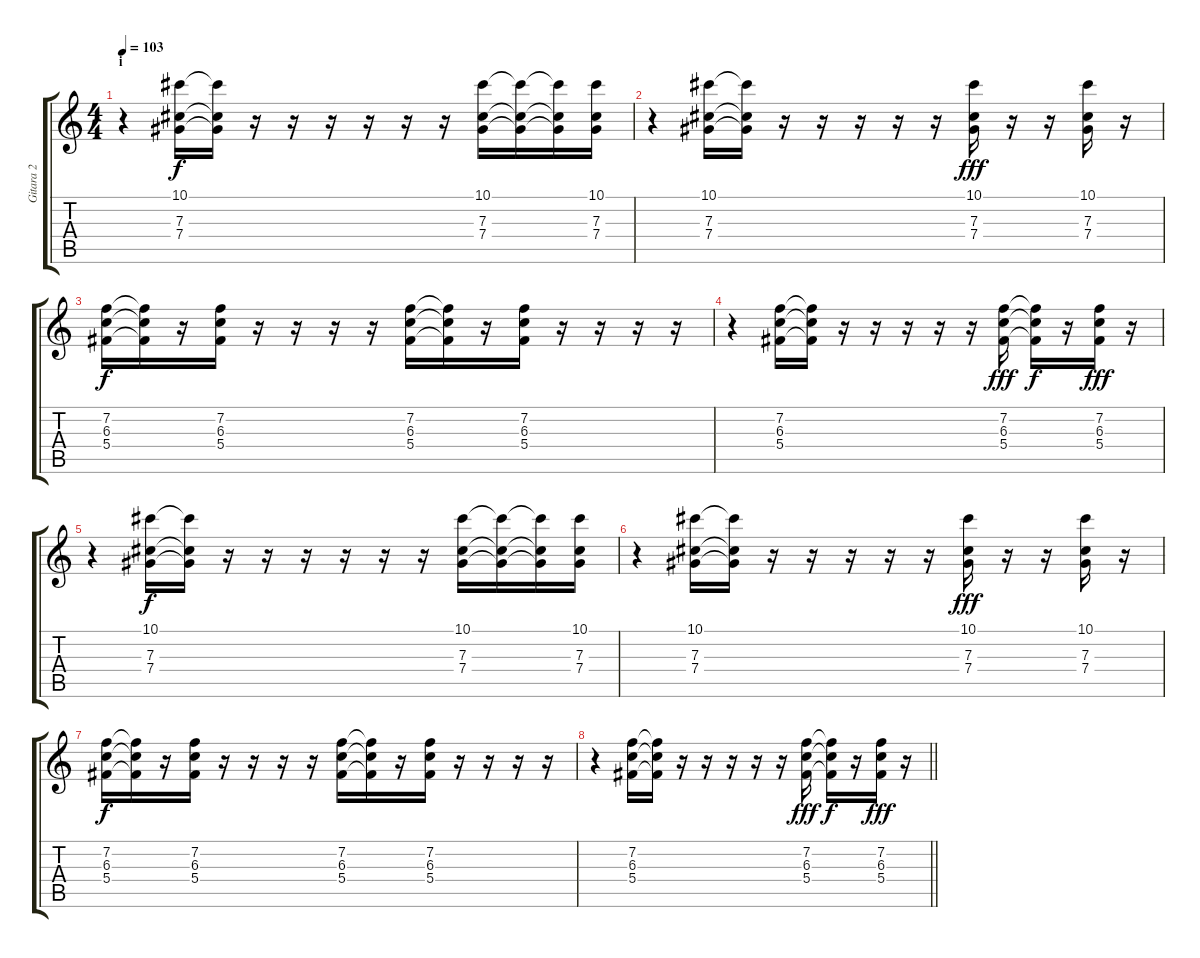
\track ("Gitara 2" "Gitara 2") {instrument electricguitarclean}
\staff {score tabs}
\tuning (Eb4 Bb3 Gb3 Db3 Ab2 Eb2) {hide}
\ts (4 4)
\section ("" "i")
\tempo 103
\clef g2
\ks c
r.4{dy f volume 6 instrument electricguitarclean} (10.1 7.3 7.4).16 (10.1{t} 7.3{t} 7.4{t}).16 r.16 r.16 r.16 r.16 r.16 r.16 (10.1 7.3 7.4).16 (10.1{t} 7.3{t} 7.4{t}).16 (10.1{t} 7.3{t} 7.4{t}).16 (10.1 7.3 7.4).16 |
r.4 (10.1 7.3 7.4).16 (10.1{t} 7.3{t} 7.4{t}).16 r.16 r.16 r.16 r.16 r.16 (10.1 7.3 7.4).16{dy fff} r.16 r.16 (10.1 7.3 7.4).16 r.16 |
(7.2 6.3 5.4).16{dy f} (7.2{t} 6.3{t} 5.4{t}).16 r.16 (7.2 6.3 5.4).16 r.16 r.16 r.16 r.16 (7.2 6.3 5.4).16 (7.2{t} 6.3{t} 5.4{t}).16 r.16 (7.2 6.3 5.4).16 r.16 r.16 r.16 r.16 |
r.4 (7.2 6.3 5.4).16 (7.2{t} 6.3{t} 5.4{t}).16 r.16 r.16 r.16 r.16 r.16 (7.2 6.3 5.4).16{dy fff} (7.2{t} 6.3{t} 5.4{t}).16{dy f} r.16 (7.2 6.3 5.4).16{dy fff} r.16 |
r.4 (10.1 7.3 7.4).16{dy f} (10.1{t} 7.3{t} 7.4{t}).16 r.16 r.16 r.16 r.16 r.16 r.16 (10.1 7.3 7.4).16 (10.1{t} 7.3{t} 7.4{t}).16 (10.1{t} 7.3{t} 7.4{t}).16 (10.1 7.3 7.4).16 |
r.4 (10.1 7.3 7.4).16 (10.1{t} 7.3{t} 7.4{t}).16 r.16 r.16 r.16 r.16 r.16 (10.1 7.3 7.4).16{dy fff} r.16 r.16 (10.1 7.3 7.4).16 r.16 |
(7.2 6.3 5.4).16{dy f} (7.2{t} 6.3{t} 5.4{t}).16 r.16 (7.2 6.3 5.4).16 r.16 r.16 r.16 r.16 (7.2 6.3 5.4).16 (7.2{t} 6.3{t} 5.4{t}).16 r.16 (7.2 6.3 5.4).16 r.16 r.16 r.16 r.16 |
\barLineRight lightlight
r.4 (7.2 6.3 5.4).16 (7.2{t} 6.3{t} 5.4{t}).16 r.16 r.16 r.16 r.16 r.16 (7.2 6.3 5.4).16{dy fff} (7.2{t} 6.3{t} 5.4{t}).16{dy f} r.16 (7.2 6.3 5.4).16{dy fff} r.16
